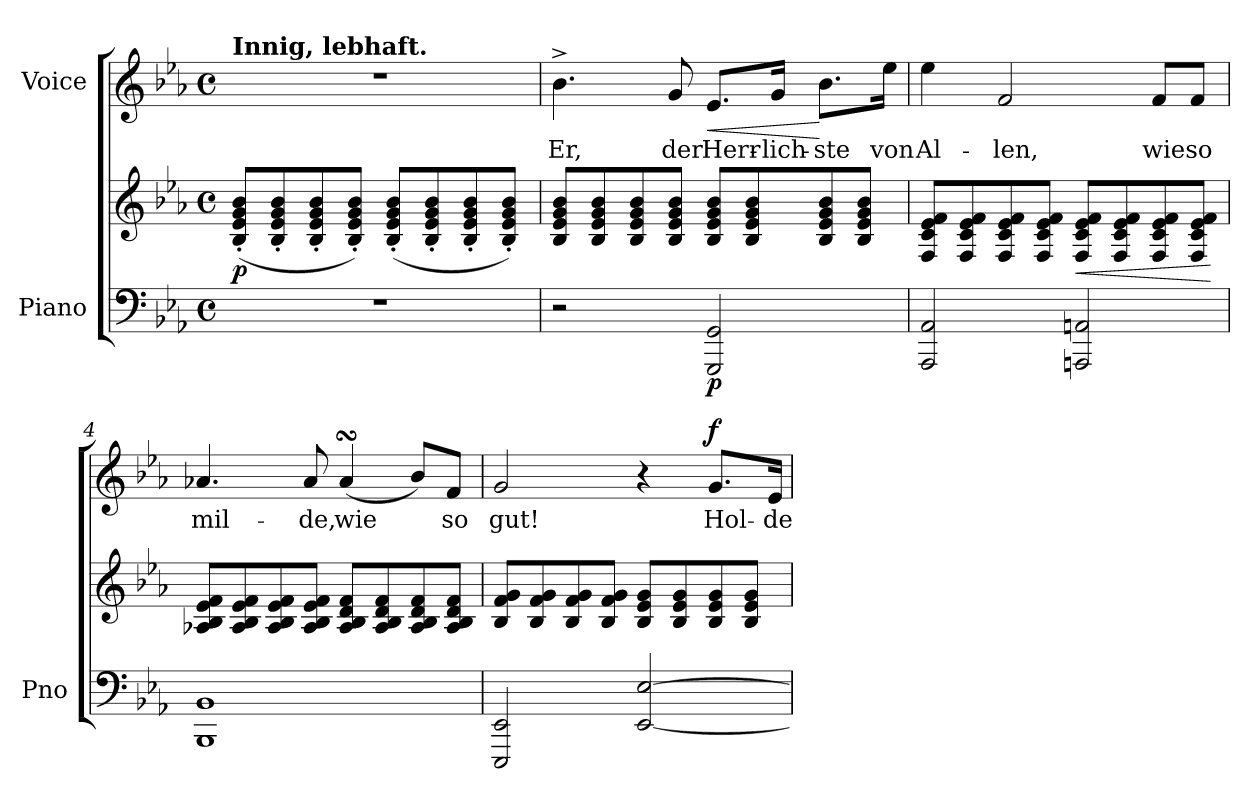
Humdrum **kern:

**kern	**kern	**dynam	**kern	**text	**dynam
*part2	*part2	*part2	*part1	*part1	*part1
*staff3	*staff2	*staff2/3	*staff1	*staff1	*staff1
*I"Piano	*	*	*I"Voice	*	*
*I'Pno	*	*	*	*	*
*clefF4	*clefG2	*	*clefG2	*	*
*k[b-e-a-]	*k[b-e-a-]	*	*k[b-e-a-]	*	*
*M4/4	*M4/4	*	*M4/4	*	*
*met(c)	*met(c)	*	*met(c)	*	*
=1	=1	=1	=1	=1	=1
!	!	!	!LO:TX:a:B:t=Innig, lebhaft.	!	!
!	!	!LO:DY:b	!	!	!
1r	(8B-/' 8e-/' 8g/' 8b-/'L	p	1r	.	.
.	8B-/' 8e-/' 8g/' 8b-/'	.	.	.	.
.	8B-/' 8e-/' 8g/' 8b-/'	.	.	.	.
.	8B-/' 8e-/' 8g/' 8b-/'J)	.	.	.	.
.	(8B-/' 8e-/' 8g/' 8b-/'L	.	.	.	.
.	8B-/' 8e-/' 8g/' 8b-/'	.	.	.	.
.	8B-/' 8e-/' 8g/' 8b-/'	.	.	.	.
.	8B-/' 8e-/' 8g/' 8b-/'J)	.	.	.	.
=2	=2	=2	=2	=2	=2
!	!	!	!	!LO:LY:b	!
2r	8B-/ 8e-/ 8g/ 8b-/L	.	4.b-^\	Er,	.
.	8B-/ 8e-/ 8g/ 8b-/	.	.	.	.
.	8B-/ 8e-/ 8g/ 8b-/	.	.	.	.
!	!	!	!	!LO:LY:b	!
.	8B-/ 8e-/ 8g/ 8b-/J	.	8g/	der	.
!	!	!LO:DY:b=2	!	!LO:LY:b	!LO:HP:b
2GGG/ 2GG/	8B-/ 8e-/ 8g/ 8b-/L	p	8.e-/L	Herr-	<
.	8B-/ 8e-/ 8g/ 8b-/	.	.	.	.
!	!	!	!	!LO:LY:b	!
.	.	.	16g/Jk	-lich-	.
!	!	!	!	!LO:LY:b	!
.	8B-/ 8e-/ 8g/ 8b-/	.	8.b-\L	-ste	[
.	8B-/ 8e-/ 8g/ 8b-/J	.	.	.	.
!	!	!	!	!LO:LY:b	!
.	.	.	16ee-\Jk	von	.
=3	=3	=3	=3	=3	=3
!	!	!	!	!LO:LY:b	!
2AAA-/ 2AA-/	8F/ 8c/ 8e-/ 8f/L	.	4ee-\	Al-	.
.	8F/ 8c/ 8e-/ 8f/	.	.	.	.
!	!	!	!	!LO:LY:b	!
.	8F/ 8c/ 8e-/ 8f/	.	2f/	-len,	.
.	8F/ 8c/ 8e-/ 8f/J	.	.	.	.
!	!	!LO:HP:b	!	!	!
2AAAn/ 2AAn/	8F/ 8c/ 8e-/ 8f/L	<	.	.	.
.	8F/ 8c/ 8e-/ 8f/	.	.	.	.
!	!	!	!	!LO:LY:b	!
.	8F/ 8c/ 8e-/ 8f/	.	8f/L	wie	.
!	!	!	!	!LO:LY:b	!
.	8F/ 8c/ 8e-/ 8f/J	.	8f/J	so	.
.	.	[	.	.	.
=4	=4	=4	=4	=4	=4
!	!	!	!	!LO:LY:b	!
1BBB- 1BB-	8A-X/ 8B-/ 8e-/ 8f/L	.	4.a-X/	mil-	.
.	8A-/ 8B-/ 8e-/ 8f/	.	.	.	.
.	8A-/ 8B-/ 8e-/ 8f/	.	.	.	.
!	!	!	!	!LO:LY:b	!
.	8A-/ 8B-/ 8e-/ 8f/J	.	8a-/	-de,	.
!	!	!	!	!LO:LY:b	!
.	8A-/ 8B-/ 8d/ 8f/L	.	(4a-sSSs/	wie	.
.	8A-/ 8B-/ 8d/ 8f/	.	.	.	.
.	8A-/ 8B-/ 8d/ 8f/	.	8b-/L)	.	.
!	!	!	!	!LO:LY:b	!
.	8A-/ 8B-/ 8d/ 8f/J	.	8f/J	so	.
!!LO:LB:g=z
=5	=5	=5	=5	=5	=5
!	!	!	!	!LO:LY:b	!
2EEE-/ 2EE-/	8B-/ 8f/ 8g/L	.	2g/	gut!	.
.	8B-/ 8f/ 8g/	.	.	.	.
.	8B-/ 8f/ 8g/	.	.	.	.
.	8B-/ 8f/ 8g/J	.	.	.	.
[2EE-/ [2E-/	8B-/ 8e-/ 8g/L	.	4r	.	.
.	8B-/ 8e-/ 8g/	.	.	.	.
!	!	!	!	!LO:LY:b	!LO:DY:b
.	8B-/ 8e-/ 8g/	.	8.g/L	Hol-	f
.	8B-/ 8e-/ 8g/J	.	.	.	.
!	!	!	!	!LO:LY:b	!
.	.	.	16e-/Jk	-de	.
=	=	=	=	=	=
*-	*-	*-	*-	*-	*-
